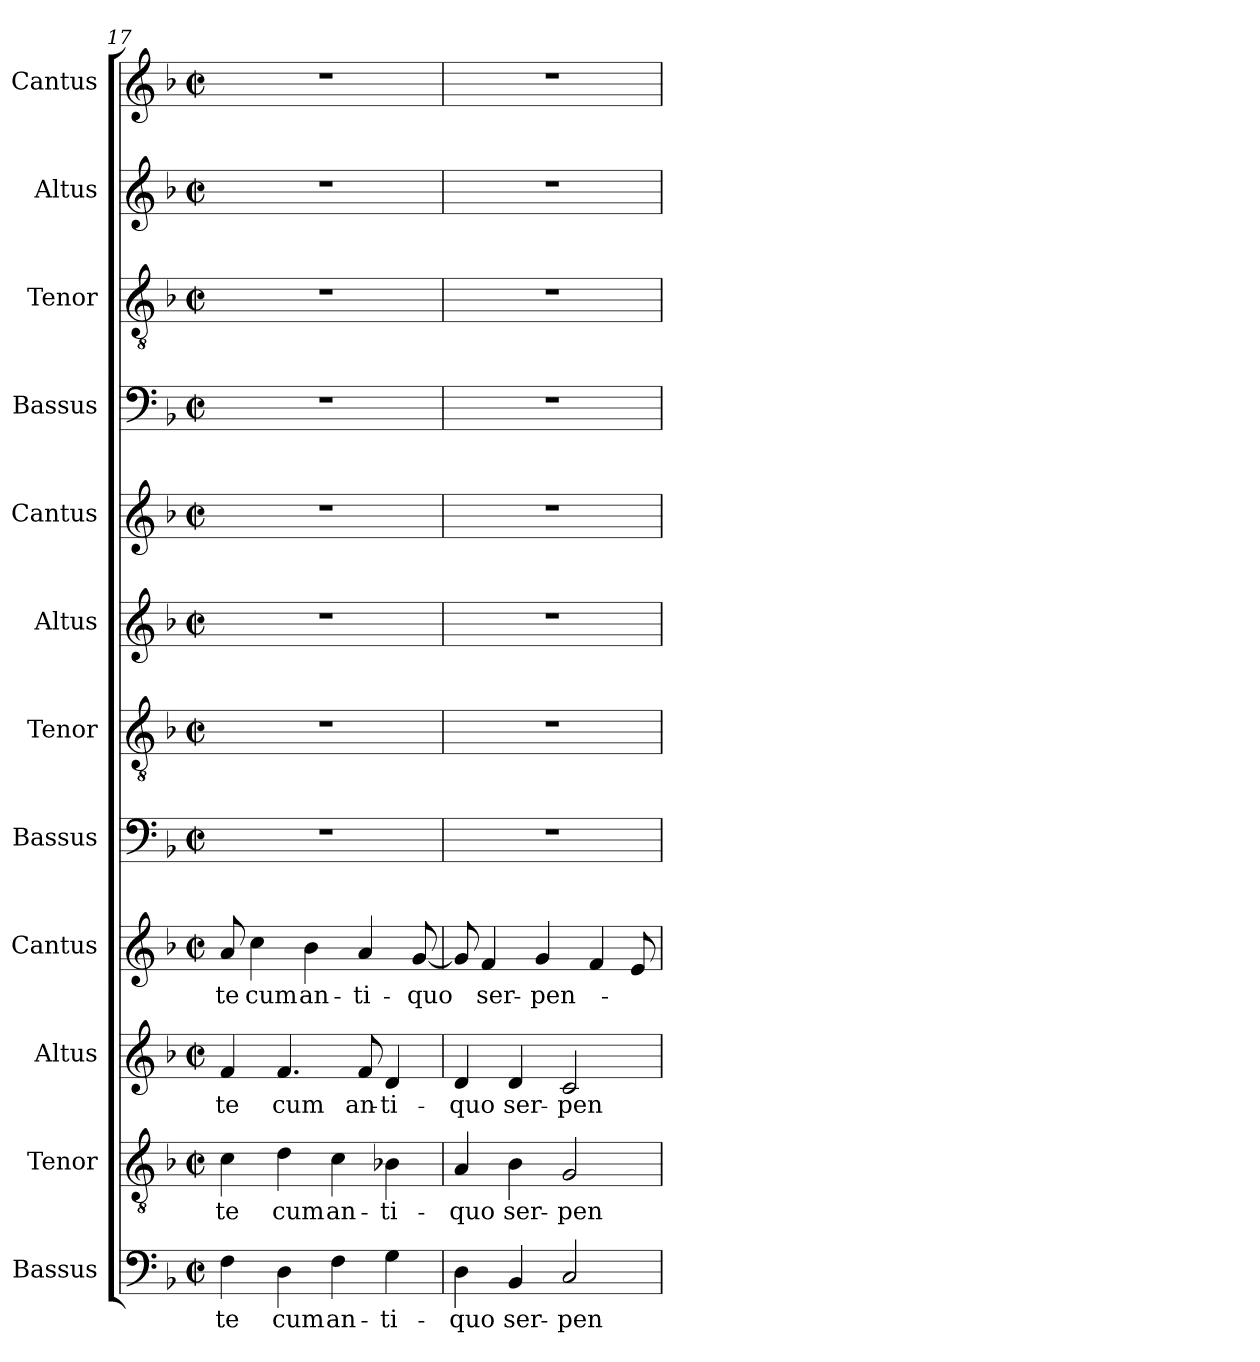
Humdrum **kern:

**kern	**text	**kern	**text	**kern	**text	**kern	**text	**kern	**kern	**kern	**kern	**kern	**kern	**kern	**kern
*part12	*part12	*part11	*part11	*part10	*part10	*part9	*part9	*part8	*part7	*part6	*part5	*part4	*part3	*part2	*part1
*staff12	*staff12	*staff11	*staff11	*staff10	*staff10	*staff9	*staff9	*staff8	*staff7	*staff6	*staff5	*staff4	*staff3	*staff2	*staff1
*I"Bassus	*	*I"Tenor	*	*I"Altus	*	*I"Cantus	*	*I"Bassus	*I"Tenor	*I"Altus	*I"Cantus	*I"Bassus	*I"Tenor	*I"Altus	*I"Cantus
*I'B.	*	*I'T.	*	*I'A.	*	*I'S.	*	*I'B.	*I'T.	*I'A.	*I'S.	*I'B.	*I'T.	*I'A.	*I'S.
*clefF4	*	*clefGv2	*	*clefG2	*	*clefG2	*	*clefF4	*clefGv2	*clefG2	*clefG2	*clefF4	*clefGv2	*clefG2	*clefG2
*	*	*ITrd7c12	*	*	*	*	*	*	*ITrd7c12	*	*	*	*ITrd7c12	*	*
*k[b-]	*	*k[b-]	*	*k[b-]	*	*k[b-]	*	*k[b-]	*k[b-]	*k[b-]	*k[b-]	*k[b-]	*k[b-]	*k[b-]	*k[b-]
*F:	*	*F:	*	*F:	*	*F:	*	*F:	*F:	*F:	*F:	*F:	*F:	*F:	*F:
*M2/2	*	*M2/2	*	*M2/2	*	*M2/2	*	*M2/2	*M2/2	*M2/2	*M2/2	*M2/2	*M2/2	*M2/2	*M2/2
*met(c|)	*	*met(c|)	*	*met(c|)	*	*met(c|)	*	*met(c|)	*met(c|)	*met(c|)	*met(c|)	*met(c|)	*met(c|)	*met(c|)	*met(c|)
=17	=17	=17	=17	=17	=17	=17	=17	=17	=17	=17	=17	=17	=17	=17	=17
!	!LO:LY:b:color=#000000	!	!	!	!	!	!	!	!	!	!	!	!	!	!
!	!	!	!LO:LY:b:color=#000000	!	!	!	!	!	!	!	!	!	!	!	!
!	!	!	!	!	!LO:LY:b:color=#000000	!	!	!	!	!	!	!	!	!	!
!	!	!	!	!	!	!	!LO:LY:b:color=#000000	!	!	!	!	!	!	!	!
4Fi\	-te	4Ci\	-te	4fi/	-te	8ai/	-te	1r	1r	1r	1r	1r	1r	1r	1r
!	!	!	!	!	!	!	!LO:LY:b:color=#000000	!	!	!	!	!	!	!	!
.	.	.	.	.	.	4cci\	cum	.	.	.	.	.	.	.	.
!	!LO:LY:b:color=#000000	!	!	!	!	!	!	!	!	!	!	!	!	!	!
!	!	!	!LO:LY:b:color=#000000	!	!	!	!	!	!	!	!	!	!	!	!
!	!	!	!	!	!LO:LY:b:color=#000000	!	!	!	!	!	!	!	!	!	!
4Di\	cum	4Di\	cum	4.fi/	cum	.	.	.	.	.	.	.	.	.	.
!	!	!	!	!	!	!	!LO:LY:b:color=#000000	!	!	!	!	!	!	!	!
.	.	.	.	.	.	4b-i\	an-	.	.	.	.	.	.	.	.
!	!LO:LY:b:color=#000000	!	!	!	!	!	!	!	!	!	!	!	!	!	!
!	!	!	!LO:LY:b:color=#000000	!	!	!	!	!	!	!	!	!	!	!	!
4Fi\	an-	4Ci\	an-	.	.	.	.	.	.	.	.	.	.	.	.
!	!	!	!	!	!LO:LY:b:color=#000000	!	!	!	!	!	!	!	!	!	!
!	!	!	!	!	!	!	!LO:LY:b:color=#000000	!	!	!	!	!	!	!	!
.	.	.	.	8fi/	an-	4ai/	-ti-	.	.	.	.	.	.	.	.
!	!LO:LY:b:color=#000000	!	!	!	!	!	!	!	!	!	!	!	!	!	!
!	!	!	!LO:LY:b:color=#000000	!	!	!	!	!	!	!	!	!	!	!	!
!	!	!	!	!	!LO:LY:b:color=#000000	!	!	!	!	!	!	!	!	!	!
4Gi\	-ti-	4BB-Xi\	-ti-	4di/	-ti-	.	.	.	.	.	.	.	.	.	.
!	!	!	!	!	!	!	!LO:LY:b:color=#000000	!	!	!	!	!	!	!	!
.	.	.	.	.	.	[<8gi/	-quo	.	.	.	.	.	.	.	.
=18	=18	=18	=18	=18	=18	=18	=18	=18	=18	=18	=18	=18	=18	=18	=18
!	!LO:LY:b:color=#000000	!	!	!	!	!	!	!	!	!	!	!	!	!	!
!	!	!	!LO:LY:b:color=#000000	!	!	!	!	!	!	!	!	!	!	!	!
!	!	!	!	!	!LO:LY:b:color=#000000	!	!	!	!	!	!	!	!	!	!
4Di\	-quo	4AAi/	-quo	4di/	-quo	8gi/]	.	1r	1r	1r	1r	1r	1r	1r	1r
!	!	!	!	!	!	!	!LO:LY:b:color=#000000	!	!	!	!	!	!	!	!
.	.	.	.	.	.	4fi/	ser-	.	.	.	.	.	.	.	.
!	!LO:LY:b:color=#000000	!	!	!	!	!	!	!	!	!	!	!	!	!	!
!	!	!	!LO:LY:b:color=#000000	!	!	!	!	!	!	!	!	!	!	!	!
!	!	!	!	!	!LO:LY:b:color=#000000	!	!	!	!	!	!	!	!	!	!
4BB-i/	ser-	4BB-i\	ser-	4di/	ser-	.	.	.	.	.	.	.	.	.	.
!	!	!	!	!	!	!	!LO:LY:b:color=#000000	!	!	!	!	!	!	!	!
.	.	.	.	.	.	4gi/	-pen-	.	.	.	.	.	.	.	.
!	!LO:LY:b:color=#000000	!	!	!	!	!	!	!	!	!	!	!	!	!	!
!	!	!	!LO:LY:b:color=#000000	!	!	!	!	!	!	!	!	!	!	!	!
!	!	!	!	!	!LO:LY:b:color=#000000	!	!	!	!	!	!	!	!	!	!
2Ci/	-pen-	2GGi/	-pen-	2ci/	-pen-	.	.	.	.	.	.	.	.	.	.
.	.	.	.	.	.	4fi/	.	.	.	.	.	.	.	.	.
.	.	.	.	.	.	8ei/	.	.	.	.	.	.	.	.	.
=	=	=	=	=	=	=	=	=	=	=	=	=	=	=	=
*-	*-	*-	*-	*-	*-	*-	*-	*-	*-	*-	*-	*-	*-	*-	*-
